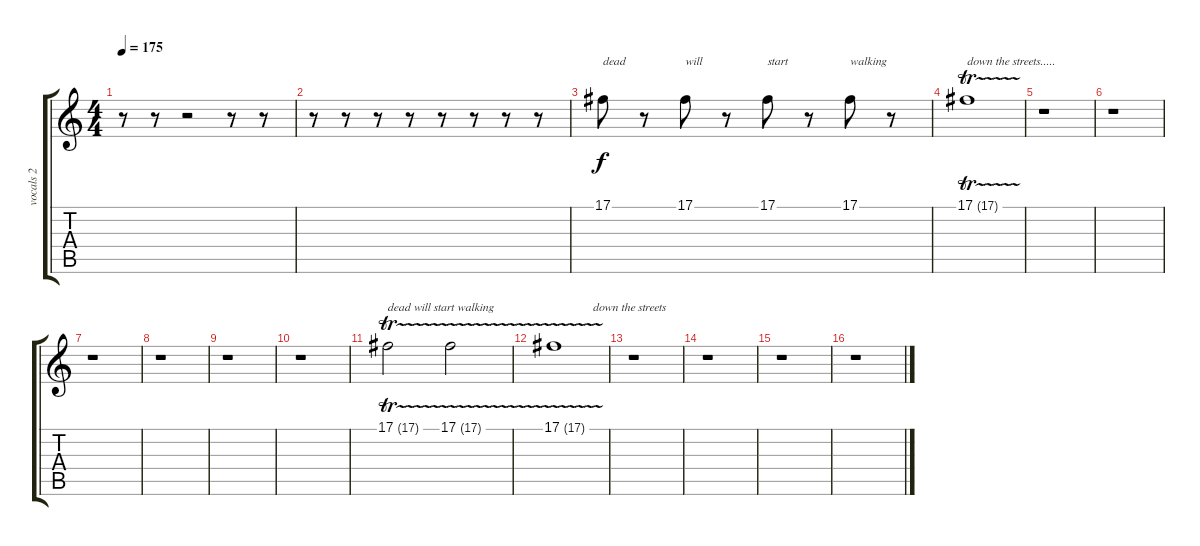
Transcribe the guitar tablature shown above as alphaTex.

\track ("vocals 2" "vocals 2") {instrument lead2sawtooth}
\staff {score tabs}
\tuning (Db4 Ab3 E3 B2 Gb2 B1) {hide}
\ts (4 4)
\tempo 175
\clef g2
\ks c
r.8{dy f instrument gunshot} r.8 r.2 r.8 r.8 |
r.8 r.8 r.8 r.8 r.8 r.8 r.8 r.8 |
17.1.8{txt "dead"} r.8 17.1.8{txt "will"} r.8 17.1.8{txt "start"} r.8 17.1.8{txt "walking"} r.8 |
17.1{tr (17 16)}.1{txt "down the streets....."} |
r.1 |
r.1 |
r.1 |
r.1 |
r.1 |
r.1 |
17.1{tr (17 16)}.2{txt "dead will start walking" instrument gunshot} 17.1{tr (17 16)}.2 |
17.1{tr (17 16)}.1{txt "             down the streets"} |
r.1 |
r.1 |
r.1 |
r.1
